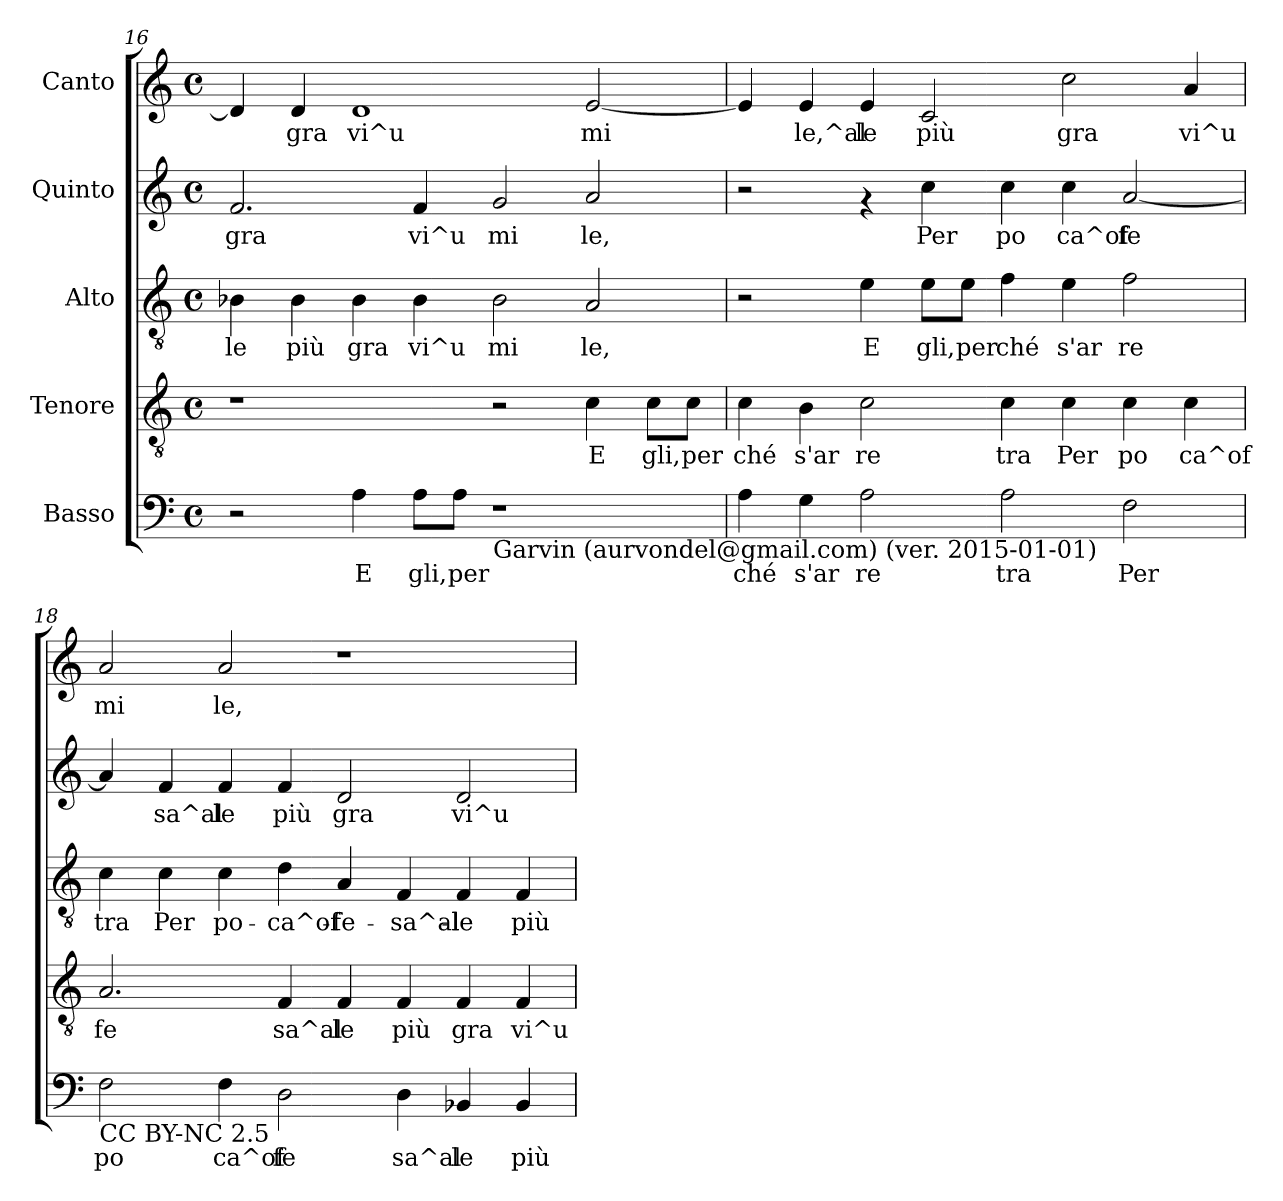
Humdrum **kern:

**kern	**text	**kern	**text	**kern	**text	**kern	**text	**kern	**text
*part5	*part5	*part4	*part4	*part3	*part3	*part2	*part2	*part1	*part1
*staff5	*staff5	*staff4	*staff4	*staff3	*staff3	*staff2	*staff2	*staff1	*staff1
*I"Basso	*	*I"Tenore	*	*I"Alto	*	*I"Quinto	*	*I"Canto	*
*clefF4	*	*clefGv2	*	*clefGv2	*	*clefG2	*	*clefG2	*
*k[]	*	*k[]	*	*k[]	*	*k[]	*	*k[]	*
*C:	*	*C:	*	*C:	*	*C:	*	*C:	*
*M4/4	*	*M4/4	*	*M4/4	*	*M4/4	*	*M4/4	*
*met(c)	*	*met(c)	*	*met(c)	*	*met(c)	*	*met(c)	*
=16	=16	=16	=16	=16	=16	=16	=16	=16	=16
!	!	!	!	!	!LO:LY:b:cj	!	!LO:LY:b:cj	!	!LO:LY:b:cj
2r	.	1r	.	4B-X\	le	2.f/	gra	4d/]	.
!	!	!	!	!	!LO:LY:b:cj	!	!	!	!LO:LY:b:cj
.	.	.	.	4B-\	più	.	.	4d/	gra
!	!LO:LY:b:cj	!	!	!	!LO:LY:b:cj	!	!	!	!LO:LY:b:cj
4A\	E	.	.	4B-\	gra	.	.	1d	vi^u
!	!LO:LY:b:cj	!	!	!	!LO:LY:b:cj	!	!LO:LY:b:cj	!	!
8A\L	gli,	.	.	4B-\	vi^u	4f/	vi^u	.	.
!	!LO:LY:b:cj	!	!	!	!	!	!	!	!
8A\J	per	.	.	.	.	.	.	.	.
!LO:TX:b:t=Garvin (aurvondel@gmail.com) (ver. 2015-01-01)	!	!	!	!	!	!	!	!	!
!	!	!	!	!	!LO:LY:b:cj	!	!LO:LY:b:cj	!	!
1r	.	2r	.	2B-\	mi	2g/	mi	.	.
!	!	!	!LO:LY:b:cj	!	!LO:LY:b:cj	!	!LO:LY:b:cj	!	!LO:LY:b:cj
.	.	4c\	E	2A/	le,	2a/	le,	[<2e/	mi
!	!	!	!LO:LY:b:cj	!	!	!	!	!	!
.	.	8c\L	gli,	.	.	.	.	.	.
!	!	!	!LO:LY:b:cj	!	!	!	!	!	!
.	.	8c\J	per	.	.	.	.	.	.
=17	=17	=17	=17	=17	=17	=17	=17	=17	=17
!	!LO:LY:b:cj	!	!LO:LY:b:cj	!	!	!	!	!	!LO:LY:b:cj
4A\	ché	4c\	ché	2r	.	2r	.	4e/]	.
!	!LO:LY:b:cj	!	!LO:LY:b:cj	!	!	!	!	!	!LO:LY:b:cj
4G\	s'ar	4B\	s'ar	.	.	.	.	4e/	le,^al
!	!LO:LY:b:cj	!	!LO:LY:b:cj	!	!LO:LY:b:cj	!	!	!	!LO:LY:b:cj
2A\	re	2c\	re	4e\	E	4rf	.	4e/	le
!	!	!	!	!	!LO:LY:b:cj	!	!LO:LY:b:cj	!	!LO:LY:b:cj
.	.	.	.	8e\L	gli,	4cc\	Per	2c/	più
!	!	!	!	!	!LO:LY:b:cj	!	!	!	!
.	.	.	.	8e\J	per	.	.	.	.
!	!LO:LY:b:cj	!	!LO:LY:b:cj	!	!LO:LY:b:cj	!	!LO:LY:b:cj	!	!
2A\	tra	4c\	tra	4f\	ché	4cc\	po	.	.
!	!	!	!LO:LY:b:cj	!	!LO:LY:b:cj	!	!LO:LY:b:cj	!	!LO:LY:b:cj
.	.	4c\	Per	4e\	s'ar	4cc\	ca^of	2cc\	gra
!	!LO:LY:b:cj	!	!LO:LY:b:cj	!	!LO:LY:b:cj	!	!LO:LY:b:cj	!	!
2F\	Per	4c\	po	2f\	re	[>2a/	fe	.	.
!	!	!	!LO:LY:b:cj	!	!	!	!	!	!LO:LY:b:cj
.	.	4c\	ca^of	.	.	.	.	4a/	vi^u
!!LO:PB:g=z
=18	=18	=18	=18	=18	=18	=18	=18	=18	=18
!LO:TX:b:t=CC BY-NC 2.5	!	!	!	!	!	!	!	!	!
!	!LO:LY:b:cj	!	!LO:LY:b:cj	!	!LO:LY:b:cj	!	!LO:LY:b:cj	!	!LO:LY:b:cj
2F\	po	2.A/	fe	4c\	tra	4a/]	.	2a/	mi
!	!	!	!	!	!LO:LY:b:cj	!	!LO:LY:b:cj	!	!
.	.	.	.	4c\	Per	4f/	sa^al	.	.
!	!LO:LY:b:cj	!	!	!	!LO:LY:b:cj	!	!LO:LY:b:cj	!	!LO:LY:b:cj
4F\	ca^of	.	.	4c\	po-	4f/	le	2a/	le,
!	!LO:LY:b:cj	!	!LO:LY:b:cj	!	!LO:LY:b:cj	!	!LO:LY:b:cj	!	!
2D\	fe	4F/	sa^al	4d\	-ca^of-	4f/	più	.	.
!	!	!	!LO:LY:b:cj	!	!LO:LY:b:cj	!	!LO:LY:b:cj	!	!
.	.	4F/	le	4A/	-fe-	2d/	gra	1r	.
!	!LO:LY:b:cj	!	!LO:LY:b:cj	!	!LO:LY:b:cj	!	!	!	!
4D\	sa^al	4F/	più	4F/	-sa^al-	.	.	.	.
!	!LO:LY:b:cj	!	!LO:LY:b:cj	!	!LO:LY:b:cj	!	!LO:LY:b:cj	!	!
4BB-X/	le	4F/	gra	4F/	-le	2d/	vi^u	.	.
!	!LO:LY:b:cj	!	!LO:LY:b:cj	!	!LO:LY:b:cj	!	!	!	!
4BB-/	più	4F/	vi^u	4F/	più	.	.	.	.
=	=	=	=	=	=	=	=	=	=
*-	*-	*-	*-	*-	*-	*-	*-	*-	*-
